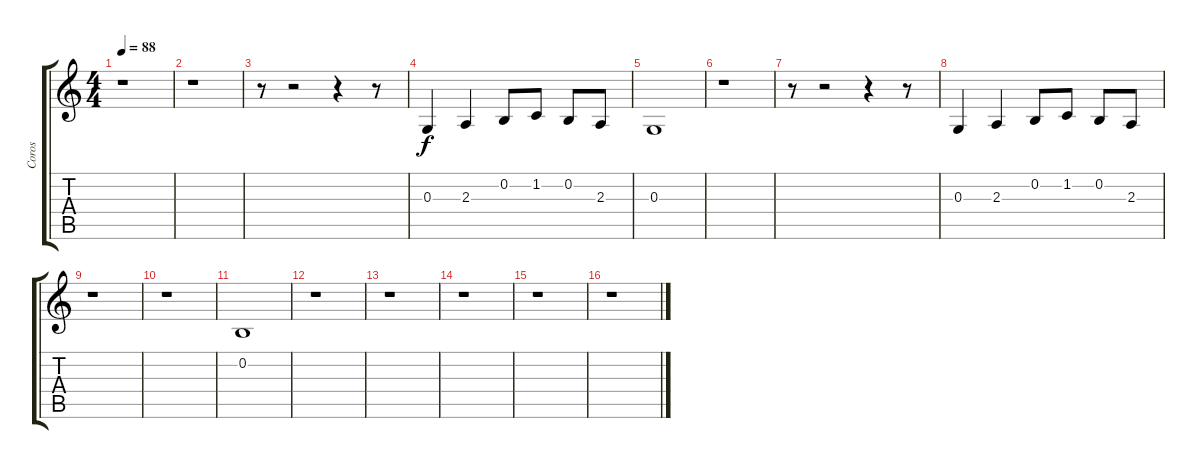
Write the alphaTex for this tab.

\track ("Coros" "Coros") {instrument synthvoice}
\staff {score tabs}
\tuning (E4 B3 G3 D3 A2 E2) {hide}
\ts (4 4)
\tempo 88
\clef g2
\ks c
r.1{dy f} |
r.1 |
r.8 r.2 r.4 r.8 |
0.3.4 2.3.4 0.2.8 1.2.8 0.2.8 2.3.8 |
0.3.1 |
r.1 |
r.8 r.2 r.4 r.8 |
0.3.4 2.3.4 0.2.8 1.2.8 0.2.8 2.3.8 |
r.1 |
r.1 |
0.2.1 |
r.1 |
r.1 |
r.1 |
r.1 |
r.1
